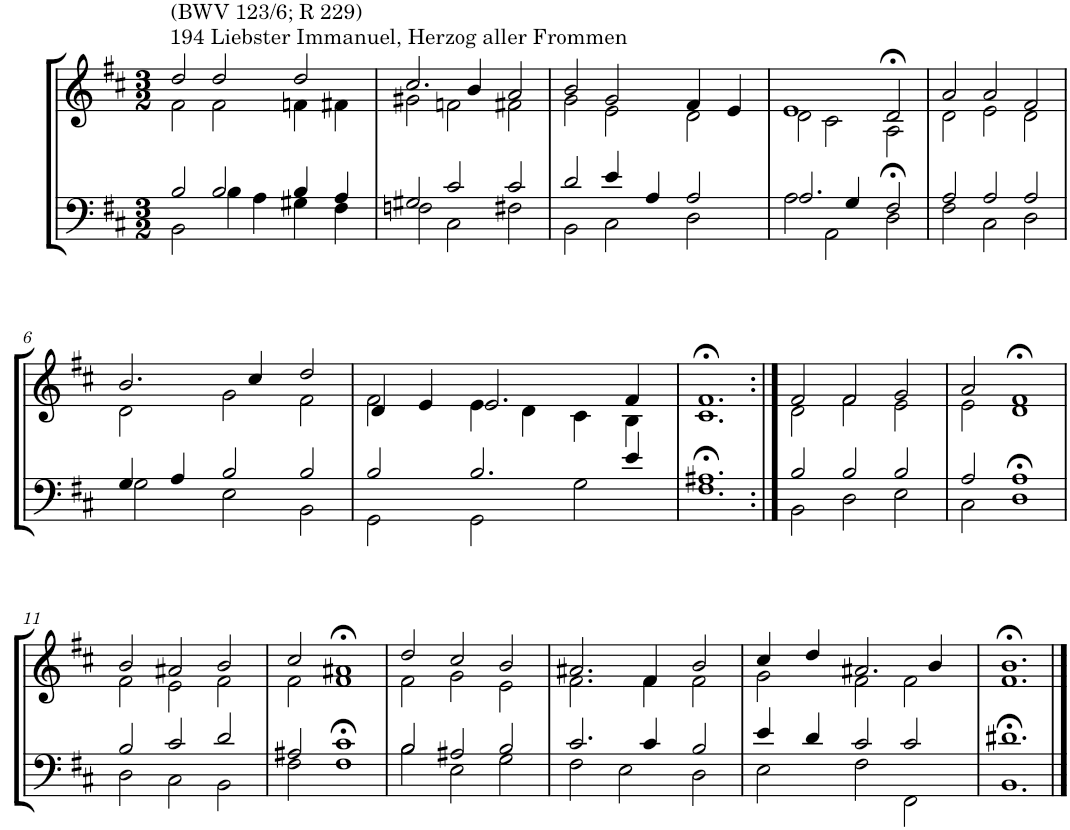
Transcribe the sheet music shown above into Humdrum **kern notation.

**kern	**kern
*part2	*part1
*staff2	*staff1
*I"Tenor/Baß	*I"Sopran/Alt
*clefF4	*clefG2
*k[f#c#]	*k[f#c#]
*M3/2	*M3/2
=1	=1
*^	*^
!	!	!LO:TX:a:t=194 Liebster Immanuel, Herzog aller Frommen	!
!	!	!LO:TX:a:t=(BWV 123/6; R 229)	!
2B/	2BB\	2dd/	2f#\
2B/	4B\	2dd/	2f#\
.	4A\	.	.
4B/	4G#X\	2dd/	4fn\
4A/	4F#\	.	4f#X\
=2	=2	=2	=2
2G#X/	2Fn\	2.cc#/	2g#X\
2c#/	2C#\	.	2fn\
.	.	4b/	.
2c#/	2F#X\	2a/	2f#X\
=3	=3	=3	=3
2d/	2BB\	2b/	2g\
4e/	2C#\	2g/	2e\
4A/	.	.	.
2A/	2D\	4f#/	2d\
.	.	4e/	.
=4	=4	=4	=4
2.A/	2A\	1e	2d\
.	2AA\	.	2c#\
4G/	.	.	.
2F#/	2D>\	2d>/	2A\
=5	=5	=5	=5
2A/	2F#\	2a/	2d\
2A/	2C#\	2a/	2e\
2A/	2D\	2f#/	2d\
!!LO:LB:g=z	!!
=6	=6	=6	=6
4G/	2G\	2.b/	2d\
4A/	.	.	.
2B/	2E\	.	2g\
.	.	4cc#/	.
2B/	2BB\	2dd/	2f#\
=7	=7	=7	=7
2B/	2GG\	4d/	2f#\
.	.	4e/	.
2.B/	2GG\	2.e/	4e\
.	.	.	4d\
.	2G\	.	4c#\
4e/	.	4f#/	4B\
=8	=8	=8	=8
1.A#X	1.F#>	1.f#>	1.c#
=9:|!	=9:|!	=9:|!	=9:|!
2B/	2BB\	2f#/	2d\
2B/	2D\	2f#/	2f#\
2B/	2E\	2g/	2e\
=10	=10	=10	=10
2A/	2C#\	2a/	2e\
1A	1D>	1f#>	1d
!!LO:LB:g=z	!!
=11	=11	=11	=11
2B/	2D\	2b/	2f#\
2c#/	2C#\	2a#X/	2e\
2d/	2BB\	2b/	2f#\
=12	=12	=12	=12
2A#X/	2F#\	2cc#/	2f#\
1c#	1F#>	1f#>	1a#X
=13	=13	=13	=13
2B/	2B\	2dd/	2f#\
2A#X/	2E\	2cc#/	2g\
2B/	2G\	2b/	2e\
=14	=14	=14	=14
2.c#/	2F#\	2.a#X/	2.f#\
.	2E\	.	.
4c#/	.	4f#/	4f#\
2B/	2D\	2b/	2f#\
=15	=15	=15	=15
4e/	2E\	4cc#/	2g\
4d/	.	4dd/	.
2c#/	2F#\	2.a#X/	2f#\
2c#/	2FF#\	.	2f#\
.	.	4b/	.
=16	=16	=16	=16
1.d#X	1.BB>	1.b>	1.f#
*v	*v	*	*
*	*v	*v
==	==
*-	*-
